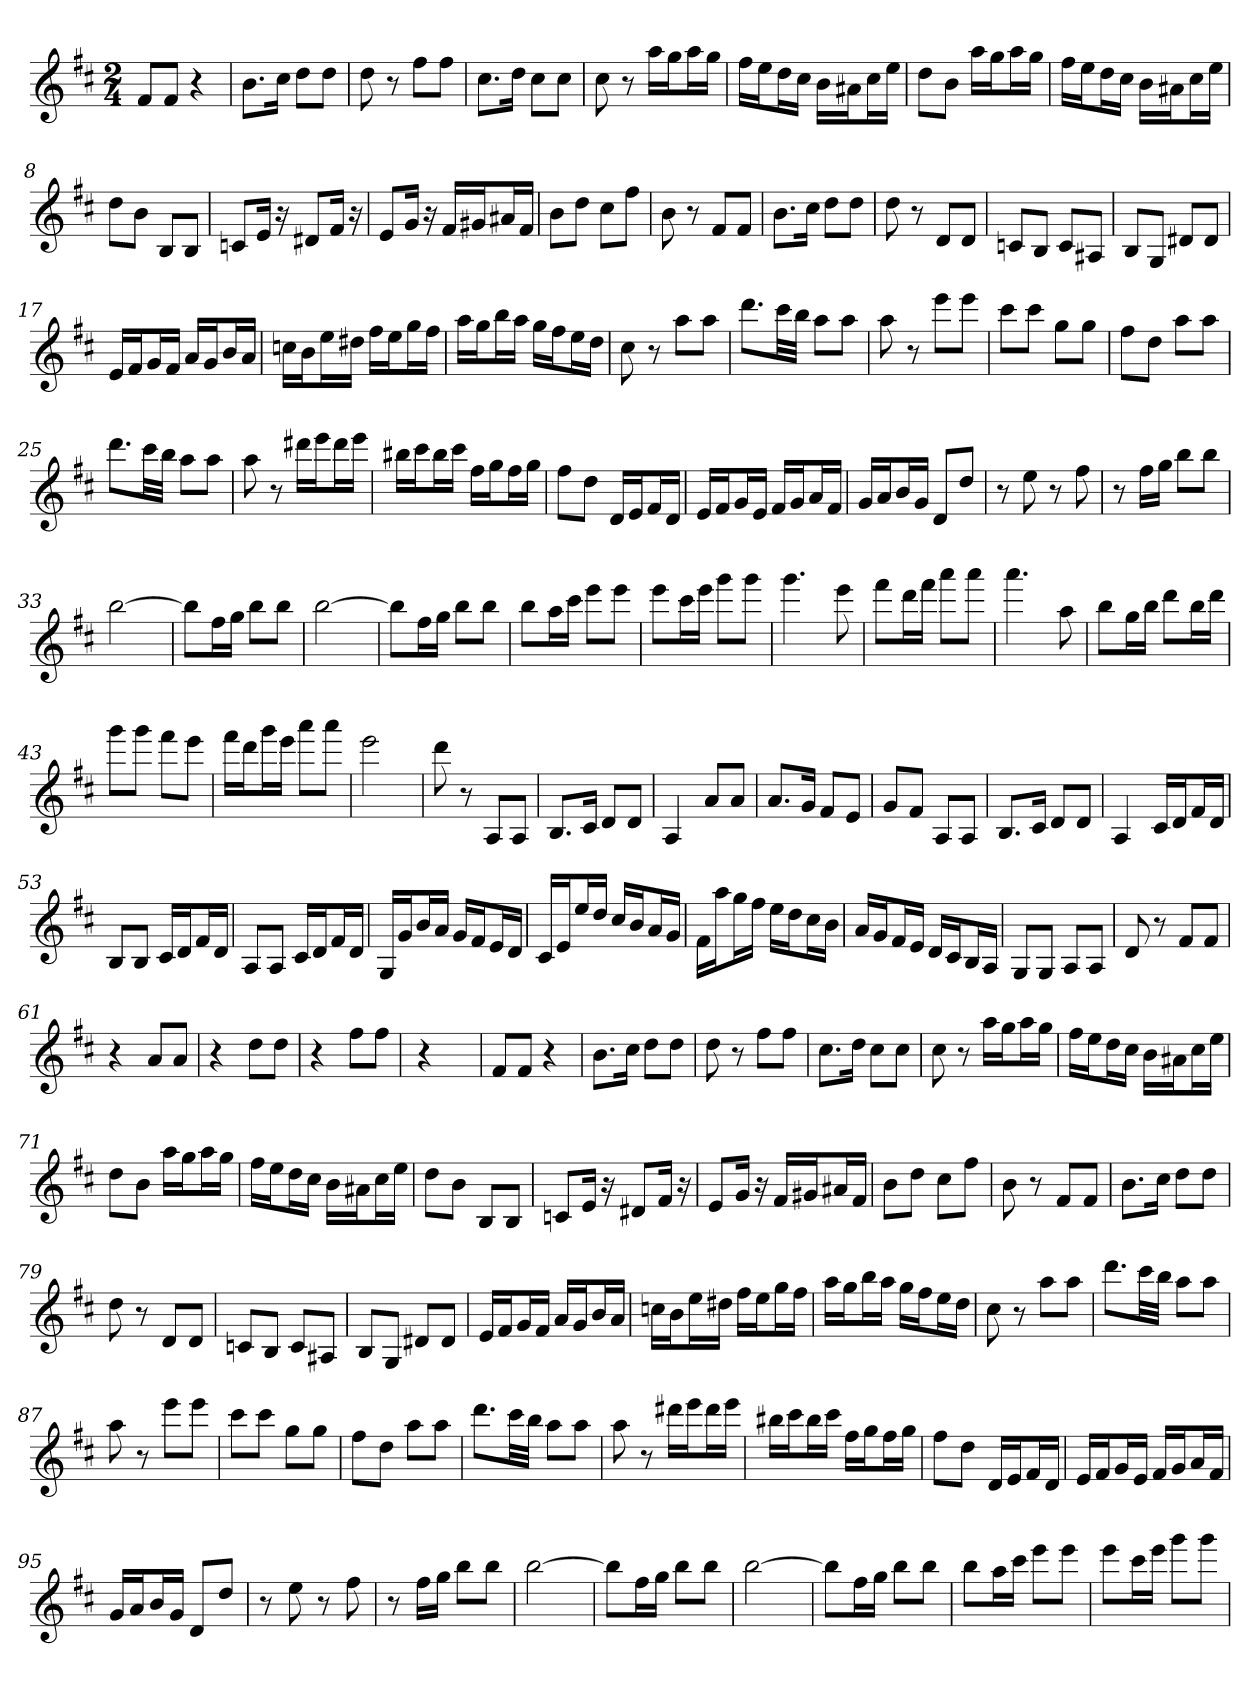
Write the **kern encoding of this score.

**kern
*part1
*staff1
*clefG2
*k[f#c#]
*D:
*M2/4
=
8f#/L
8f#/J
4r
=1
8.b\L
16cc#\Jk
8dd\L
8dd\J
=2
8dd
8r
8ff#\L
8ff#\J
=3
8.cc#\L
16dd\Jk
8cc#\L
8cc#\J
=4
8cc#
8r
16aa\LL
16gg\J
16aa\L
16gg\JJ
=5
16ff#\LL
16ee\J
16dd\L
16cc#\JJ
16b\LL
16a#X\J
16cc#\L
16ee\JJ
=6
8dd\L
8b\J
16aa\LL
16gg\J
16aa\L
16gg\JJ
=7
16ff#\LL
16ee\J
16dd\L
16cc#\JJ
16b\LL
16a#X\J
16cc#\L
16ee\JJ
=8
8dd\L
8b\J
8B/L
8B/J
=9
8cn/L
16e/Jk
16r
8d#X/L
16f#/Jk
16r
=10
8e/L
16g/Jk
16r
16f#/LL
16g#X/J
16a#X/L
16f#/JJ
=11
8b\L
8dd\J
8cc#\L
8ff#\J
=12
8b
8r
8f#/L
8f#/J
=13
8.b\L
16cc#\Jk
8dd\L
8dd\J
=14
8dd
8r
8d/L
8d/J
=15
8cn/L
8B/J
8c/L
8A#X/J
=16
8B/L
8G/J
8d#X/L
8d#/J
=17
16e/LL
16f#/J
16g/L
16f#/JJ
16a/LL
16g/J
16b/L
16a/JJ
=18
16ccn\LL
16b\J
16ee\L
16dd#X\JJ
16ff#\LL
16ee\J
16gg\L
16ff#\JJ
=19
16aa\LL
16gg\J
16bb\L
16aa\JJ
16gg\LL
16ff#\J
16ee\L
16dd\JJ
=20
8cc#
8r
8aa\L
8aa\J
=21
8.ddd\L
32ccc#\LL
32bb\JJJ
8aa\L
8aa\J
=22
8aa
8r
8eee\L
8eee\J
=23
8ccc#\L
8ccc#\J
8gg\L
8gg\J
=24
8ff#\L
8dd\J
8aa\L
8aa\J
=25
8.ddd\L
32ccc#\LL
32bb\JJJ
8aa\L
8aa\J
=26
8aa
8r
16ddd#X\LL
16eee\J
16ddd#\L
16eee\JJ
=27
16bb#X\LL
16ccc#\J
16bb#\L
16ccc#\JJ
16ff#\LL
16gg\J
16ff#\L
16gg\JJ
=28
8ff#\L
8dd\J
16d/LL
16e/J
16f#/L
16d/JJ
=29
16e/LL
16f#/J
16g/L
16e/JJ
16f#/LL
16g/J
16a/L
16f#/JJ
=30
16g/LL
16a/J
16b/L
16g/JJ
8d/L
8dd/J
=31
8r
8ee
8r
8ff#
=32
8r
16ff#\LL
16gg\JJ
8bb\L
8bb\J
=33
[2bb
=34
8bb\L]
16ff#\L
16gg\JJ
8bb\L
8bb\J
=35
[2bb
=36
8bb\L]
16ff#\L
16gg\JJ
8bb\L
8bb\J
=37
8bb\L
16aa\L
16ccc#\JJ
8eee\L
8eee\J
=38
8eee\L
16ccc#\L
16eee\JJ
8ggg\L
8ggg\J
=39
4.ggg
8eee
=40
8fff#\L
16ddd\L
16fff#\JJ
8aaa\L
8aaa\J
=41
4.aaa
8aa
=42
8bb\L
16gg\L
16bb\JJ
8ddd\L
16bb\L
16ddd\JJ
=43
8ggg\L
8ggg\J
8fff#\L
8eee\J
=44
16fff#\LL
16ddd\J
16ggg\L
16eee\JJ
8aaa\L
8aaa\J
=45
2eee
=46
8ddd
8r
8A/L
8A/J
=47
8.B/L
16c#/Jk
8d/L
8d/J
=48
4A
8a/L
8a/J
=49
8.a/L
16g/Jk
8f#/L
8e/J
=50
8g/L
8f#/J
8A/L
8A/J
=51
8.B/L
16c#/Jk
8d/L
8d/J
=52
4A
16c#/LL
16d/J
16f#/L
16d/JJ
=53
8B/L
8B/J
16c#/LL
16d/J
16f#/L
16d/JJ
=54
8A/L
8A/J
16c#/LL
16d/J
16f#/L
16d/JJ
=55
16G/LL
16g/J
16b/L
16a/JJ
16g/LL
16f#/J
16e/L
16d/JJ
=56
16c#/LL
16e/J
16ee/L
16dd/JJ
16cc#/LL
16b/J
16a/L
16g/JJ
=57
16f#\LL
16aa\J
16gg\L
16ff#\JJ
16ee\LL
16dd\J
16cc#\L
16b\JJ
=58
16a/LL
16g/J
16f#/L
16e/JJ
16d/LL
16c#/J
16B/L
16A/JJ
=59
8G/L
8G/J
8A/L
8A/J
=60
8d
8r
8f#/L
8f#/J
=61
4r
8a/L
8a/J
=62
4r
8dd\L
8dd\J
=63
4r
8ff#\L
8ff#\J
=64
4r
=65
8f#/L
8f#/J
4r
=66
8.b\L
16cc#\Jk
8dd\L
8dd\J
=67
8dd
8r
8ff#\L
8ff#\J
=68
8.cc#\L
16dd\Jk
8cc#\L
8cc#\J
=69
8cc#
8r
16aa\LL
16gg\J
16aa\L
16gg\JJ
=70
16ff#\LL
16ee\J
16dd\L
16cc#\JJ
16b\LL
16a#X\J
16cc#\L
16ee\JJ
=71
8dd\L
8b\J
16aa\LL
16gg\J
16aa\L
16gg\JJ
=72
16ff#\LL
16ee\J
16dd\L
16cc#\JJ
16b\LL
16a#X\J
16cc#\L
16ee\JJ
=73
8dd\L
8b\J
8B/L
8B/J
=74
8cn/L
16e/Jk
16r
8d#X/L
16f#/Jk
16r
=75
8e/L
16g/Jk
16r
16f#/LL
16g#X/J
16a#X/L
16f#/JJ
=76
8b\L
8dd\J
8cc#\L
8ff#\J
=77
8b
8r
8f#/L
8f#/J
=78
8.b\L
16cc#\Jk
8dd\L
8dd\J
=79
8dd
8r
8d/L
8d/J
=80
8cn/L
8B/J
8c/L
8A#X/J
=81
8B/L
8G/J
8d#X/L
8d#/J
=82
16e/LL
16f#/J
16g/L
16f#/JJ
16a/LL
16g/J
16b/L
16a/JJ
=83
16ccn\LL
16b\J
16ee\L
16dd#X\JJ
16ff#\LL
16ee\J
16gg\L
16ff#\JJ
=84
16aa\LL
16gg\J
16bb\L
16aa\JJ
16gg\LL
16ff#\J
16ee\L
16dd\JJ
=85
8cc#
8r
8aa\L
8aa\J
=86
8.ddd\L
32ccc#\LL
32bb\JJJ
8aa\L
8aa\J
=87
8aa
8r
8eee\L
8eee\J
=88
8ccc#\L
8ccc#\J
8gg\L
8gg\J
=89
8ff#\L
8dd\J
8aa\L
8aa\J
=90
8.ddd\L
32ccc#\LL
32bb\JJJ
8aa\L
8aa\J
=91
8aa
8r
16ddd#X\LL
16eee\J
16ddd#\L
16eee\JJ
=92
16bb#X\LL
16ccc#\J
16bb#\L
16ccc#\JJ
16ff#\LL
16gg\J
16ff#\L
16gg\JJ
=93
8ff#\L
8dd\J
16d/LL
16e/J
16f#/L
16d/JJ
=94
16e/LL
16f#/J
16g/L
16e/JJ
16f#/LL
16g/J
16a/L
16f#/JJ
=95
16g/LL
16a/J
16b/L
16g/JJ
8d/L
8dd/J
=96
8r
8ee
8r
8ff#
=97
8r
16ff#\LL
16gg\JJ
8bb\L
8bb\J
=98
[2bb
=99
8bb\L]
16ff#\L
16gg\JJ
8bb\L
8bb\J
=100
[2bb
=101
8bb\L]
16ff#\L
16gg\JJ
8bb\L
8bb\J
=102
8bb\L
16aa\L
16ccc#\JJ
8eee\L
8eee\J
=103
8eee\L
16ccc#\L
16eee\JJ
8ggg\L
8ggg\J
=
*-
